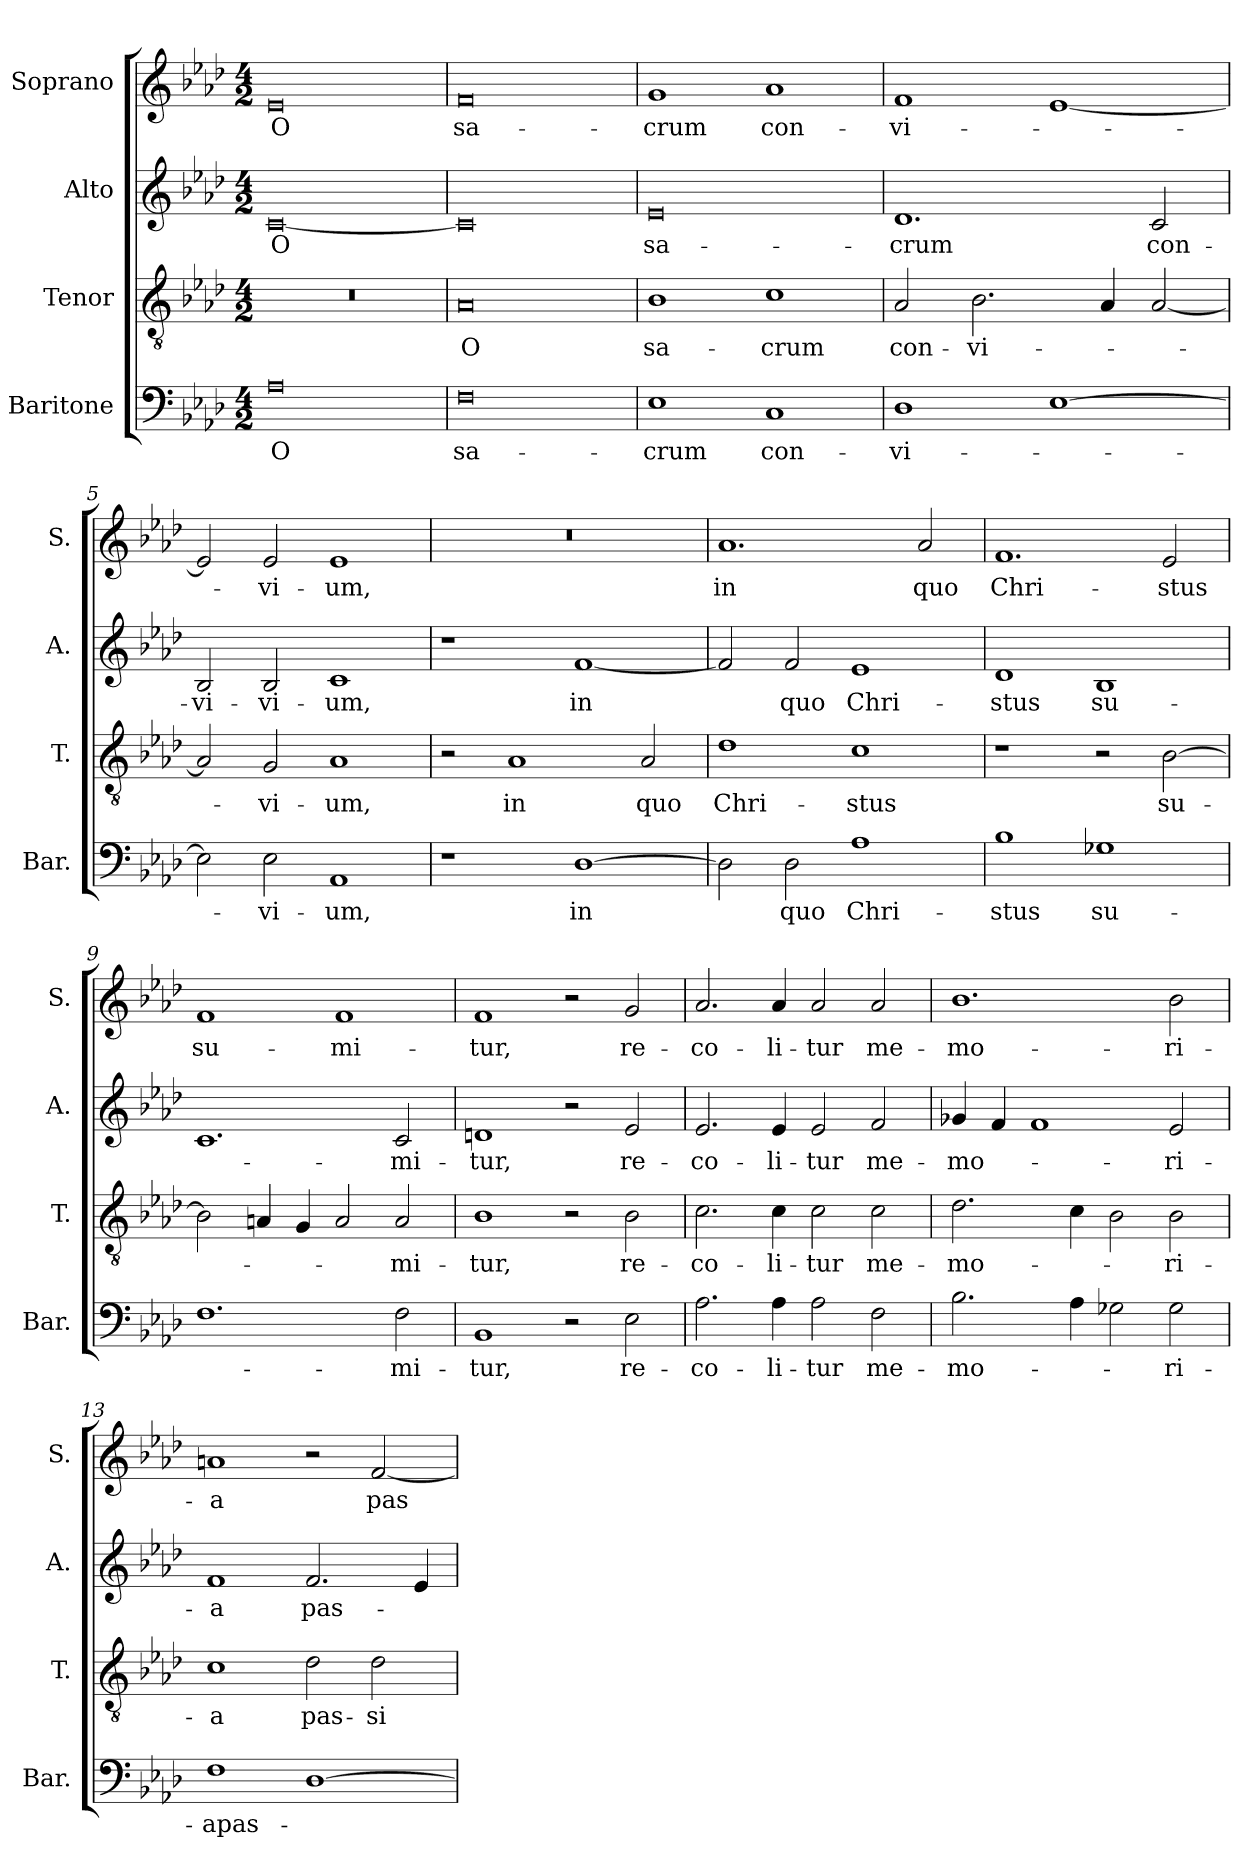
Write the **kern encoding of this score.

**kern	**text	**kern	**text	**kern	**text	**kern	**text
*part4	*part4	*part3	*part3	*part2	*part2	*part1	*part1
*staff4	*staff4	*staff3	*staff3	*staff2	*staff2	*staff1	*staff1
*I"Baritone	*	*I"Tenor	*	*I"Alto	*	*I"Soprano	*
*I'Bar.	*	*I'T.	*	*I'A.	*	*I'S.	*
*clefF4	*	*clefGv2	*	*clefG2	*	*clefG2	*
*	*	*ITrd7c12	*	*	*	*	*
*k[b-e-a-d-]	*	*k[b-e-a-d-]	*	*k[b-e-a-d-]	*	*k[b-e-a-d-]	*
*A-:	*	*A-:	*	*A-:	*	*A-:	*
*M4/2	*	*M4/2	*	*M4/2	*	*M4/2	*
*MM184	*	*MM184	*	*MM184	*	*MM184	*
=1	=1	=1	=1	=1	=1	=1	=1
!	!LO:LY:b	!LO:N:vis=1	!	!	!LO:LY:b	!	!LO:LY:b
0A-	O	0r	.	[<0c	O	0e-	O
=2	=2	=2	=2	=2	=2	=2	=2
!	!LO:LY:b	!	!LO:LY:b	!	!	!	!LO:LY:b
0F	sa-	0AA-	O	0c]	.	0f	sa-
=3	=3	=3	=3	=3	=3	=3	=3
!	!LO:LY:b	!	!LO:LY:b	!	!LO:LY:b	!	!LO:LY:b
1E-	-crum	1BB-	sa-	0e-	sa-	1g	-crum
!	!LO:LY:b	!	!LO:LY:b	!	!	!	!LO:LY:b
1C	con-	1C	-crum	.	.	1a-	con-
=4	=4	=4	=4	=4	=4	=4	=4
!	!LO:LY:b	!	!LO:LY:b	!	!LO:LY:b	!	!LO:LY:b
1D-	-vi-	2AA-/	con-	1.d-	-crum	1f	-vi-
!	!	!	!LO:LY:b	!	!	!	!
.	.	2.BB-\	-vi-	.	.	.	.
[>1E-	.	.	.	.	.	[<1e-	.
.	.	4AA-/	.	.	.	.	.
!	!	!	!	!	!LO:LY:b	!	!
.	.	[<2AA-/	.	2c/	con-	.	.
=5	=5	=5	=5	=5	=5	=5	=5
!	!	!	!	!	!LO:LY:b	!	!
2E-\]	.	2AA-/]	.	2B-/	-vi-	2e-/]	.
!	!LO:LY:b	!	!LO:LY:b	!	!LO:LY:b	!	!LO:LY:b
2E-\	-vi-	2GG/	-vi-	2B-/	-vi-	2e-/	-vi-
!	!LO:LY:b	!	!LO:LY:b	!	!LO:LY:b	!	!LO:LY:b
1AA-	-um,	1AA-	-um,	1c	-um,	1e-	-um,
=6	=6	=6	=6	=6	=6	=6	=6
!	!	!	!	!	!	!LO:N:vis=1	!
1r	.	2r	.	1r	.	0r	.
!	!	!	!LO:LY:b	!	!	!	!
.	.	1AA-	in	.	.	.	.
!	!LO:LY:b	!	!	!	!LO:LY:b	!	!
[>1D-	in	.	.	[<1f	in	.	.
!	!	!	!LO:LY:b	!	!	!	!
.	.	2AA-/	quo	.	.	.	.
=7	=7	=7	=7	=7	=7	=7	=7
!	!	!	!LO:LY:b	!	!	!	!LO:LY:b
2D-\]	.	1D-	Chri-	2f/]	.	1.a-	in
!	!LO:LY:b	!	!	!	!LO:LY:b	!	!
2D-\	quo	.	.	2f/	quo	.	.
!	!LO:LY:b	!	!LO:LY:b	!	!LO:LY:b	!	!
1A-	Chri-	1C	-stus	1e-	Chri-	.	.
!	!	!	!	!	!	!	!LO:LY:b
.	.	.	.	.	.	2a-/	quo
!!LO:LB:g=z
=8	=8	=8	=8	=8	=8	=8	=8
!	!LO:LY:b	!	!	!	!LO:LY:b	!	!LO:LY:b
1B-	-stus	1r	.	1d-	-stus	1.f	Chri-
!	!LO:LY:b	!	!	!	!LO:LY:b	!	!
1G-X	su-	2r	.	1B-	su-	.	.
!	!	!	!LO:LY:b	!	!	!	!LO:LY:b
.	.	[>2BB-\	su-	.	.	2e-/	-stus
=9	=9	=9	=9	=9	=9	=9	=9
!	!	!	!	!	!	!	!LO:LY:b
1.F	.	2BB-\]	.	1.c	.	1f	su-
.	.	4AAn/	.	.	.	.	.
.	.	4GG/	.	.	.	.	.
!	!	!	!	!	!	!	!LO:LY:b
.	.	2AA/	.	.	.	1f	-mi-
!	!LO:LY:b	!	!LO:LY:b	!	!LO:LY:b	!	!
2F\	-mi-	2AA/	-mi-	2c/	-mi-	.	.
=10	=10	=10	=10	=10	=10	=10	=10
!	!LO:LY:b	!	!LO:LY:b	!	!LO:LY:b	!	!LO:LY:b
1BB-	-tur,	1BB-	-tur,	1dn	-tur,	1f	-tur,
2r	.	2r	.	2r	.	2r	.
!	!LO:LY:b	!	!LO:LY:b	!	!LO:LY:b	!	!LO:LY:b
2E-\	re-	2BB-\	re-	2e-/	re-	2g/	re-
=11	=11	=11	=11	=11	=11	=11	=11
!	!LO:LY:b	!	!LO:LY:b	!	!LO:LY:b	!	!LO:LY:b
2.A-\	-co-	2.C\	-co-	2.e-/	-co-	2.a-/	-co-
!	!LO:LY:b	!	!LO:LY:b	!	!LO:LY:b	!	!LO:LY:b
4A-\	-li-	4C\	-li-	4e-/	-li-	4a-/	-li-
!	!LO:LY:b	!	!LO:LY:b	!	!LO:LY:b	!	!LO:LY:b
2A-\	-tur	2C\	-tur	2e-/	-tur	2a-/	-tur
!	!LO:LY:b	!	!LO:LY:b	!	!LO:LY:b	!	!LO:LY:b
2F\	me-	2C\	me-	2f/	me-	2a-/	me-
=12	=12	=12	=12	=12	=12	=12	=12
!	!LO:LY:b	!	!LO:LY:b	!	!LO:LY:b	!	!LO:LY:b
2.B-\	-mo-	2.D-\	-mo-	4g-X/	-mo-	1.b-	-mo-
.	.	.	.	4f/	.	.	.
.	.	.	.	1f	.	.	.
4A-\	.	4C\	.	.	.	.	.
2G-X\	.	2BB-\	.	.	.	.	.
!	!LO:LY:b	!	!LO:LY:b	!	!LO:LY:b	!	!LO:LY:b
2G-\	-ri-	2BB-\	-ri-	2e-/	-ri-	2b-\	-ri-
=13	=13	=13	=13	=13	=13	=13	=13
!	!LO:LY:b	!	!LO:LY:b	!	!LO:LY:b	!	!LO:LY:b
1F	-apas-	1C	-a	1f	-a	1an	-a
!	!	!	!LO:LY:b	!	!LO:LY:b	!	!
[>1D-	.	2D-\	pas-	2.f/	pas-	2r	.
!	!	!	!LO:LY:b	!	!	!	!LO:LY:b
.	.	2D-\	-si-	.	.	[<2f/	pas-
.	.	.	.	4e-/	.	.	.
=	=	=	=	=	=	=	=
*-	*-	*-	*-	*-	*-	*-	*-
